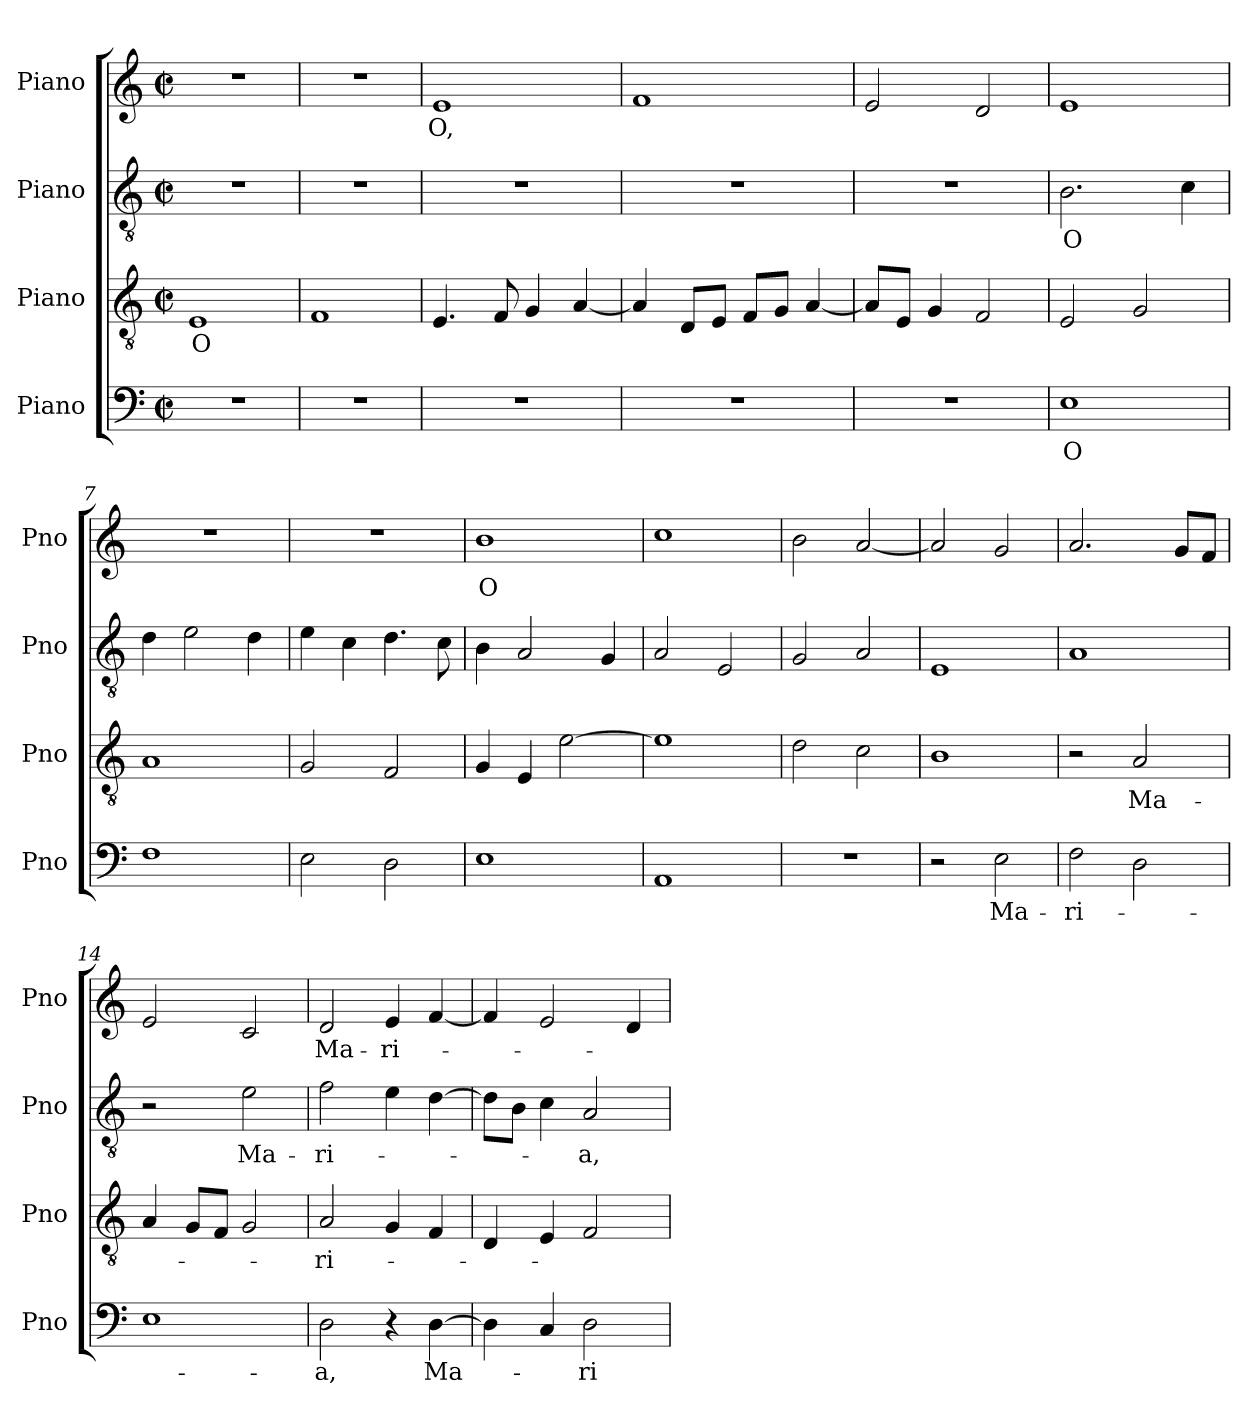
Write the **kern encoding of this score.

**kern	**text	**kern	**text	**kern	**text	**kern	**text
*part4	*part4	*part3	*part3	*part2	*part2	*part1	*part1
*staff4	*staff4	*staff3	*staff3	*staff2	*staff2	*staff1	*staff1
*I"Piano	*	*I"Piano	*	*I"Piano	*	*I"Piano	*
*I'Pno	*	*I'Pno	*	*I'Pno	*	*I'Pno	*
*clefF4	*	*clefGv2	*	*clefGv2	*	*clefG2	*
*k[]	*	*k[]	*	*k[]	*	*k[]	*
*M2/2	*	*M2/2	*	*M2/2	*	*M2/2	*
*met(c|)	*	*met(c|)	*	*met(c|)	*	*met(c|)	*
=1	=1	=1	=1	=1	=1	=1	=1
!	!	!	!LO:LY:b	!	!	!	!
1r	.	1E	O	1r	.	1r	.
=2	=2	=2	=2	=2	=2	=2	=2
1r	.	1F	.	1r	.	1r	.
=3	=3	=3	=3	=3	=3	=3	=3
!	!	!	!	!	!	!	!LO:LY:b
1r	.	4.E/	.	1r	.	1e	O,
.	.	8F/	.	.	.	.	.
.	.	4G/	.	.	.	.	.
.	.	[4A/	.	.	.	.	.
=4	=4	=4	=4	=4	=4	=4	=4
1r	.	4A/]	.	1r	.	1f	.
.	.	8D/L	.	.	.	.	.
.	.	8E/J	.	.	.	.	.
.	.	8F/L	.	.	.	.	.
.	.	8G/J	.	.	.	.	.
.	.	[4A/	.	.	.	.	.
=5	=5	=5	=5	=5	=5	=5	=5
1r	.	8A/L]	.	1r	.	2e/	.
.	.	8E/J	.	.	.	.	.
.	.	4G/	.	.	.	.	.
.	.	2F/	.	.	.	2d/	.
!!LO:LB:g=z
=6	=6	=6	=6	=6	=6	=6	=6
!	!LO:LY:b	!	!	!	!LO:LY:b	!	!
1E	O	2E/	.	2.B\	O	1e	.
.	.	2G/	.	.	.	.	.
.	.	.	.	4c\	.	.	.
=7	=7	=7	=7	=7	=7	=7	=7
1F	.	1A	.	4d\	.	1r	.
.	.	.	.	2e\	.	.	.
.	.	.	.	4d\	.	.	.
=8	=8	=8	=8	=8	=8	=8	=8
2E\	.	2G/	.	4e\	.	1r	.
.	.	.	.	4c\	.	.	.
2D\	.	2F/	.	4.d\	.	.	.
.	.	.	.	8c\	.	.	.
=9	=9	=9	=9	=9	=9	=9	=9
!	!	!	!	!	!	!	!LO:LY:b
1E	.	4G/	.	4B\	.	1b	O
.	.	4E/	.	2A/	.	.	.
.	.	[2e\	.	.	.	.	.
.	.	.	.	4G/	.	.	.
=10	=10	=10	=10	=10	=10	=10	=10
1AA	.	1e]	.	2A/	.	1cc	.
.	.	.	.	2E/	.	.	.
=11	=11	=11	=11	=11	=11	=11	=11
1r	.	2d\	.	2G/	.	2b\	.
.	.	2c\	.	2A/	.	[2a/	.
!!LO:LB:g=z
=12	=12	=12	=12	=12	=12	=12	=12
2r	.	1B	.	1E	.	2a/]	.
!	!LO:LY:b	!	!	!	!	!	!
2E\	Ma-	.	.	.	.	2g/	.
=13	=13	=13	=13	=13	=13	=13	=13
!	!LO:LY:b	!	!	!	!	!	!
2F\	-ri-	2r	.	1A	.	2.a/	.
!	!	!	!LO:LY:b	!	!	!	!
2D\	.	2A/	Ma-	.	.	.	.
.	.	.	.	.	.	8g/L	.
.	.	.	.	.	.	8f/J	.
=14	=14	=14	=14	=14	=14	=14	=14
1E	.	4A/	.	2r	.	2e/	.
.	.	8G/L	.	.	.	.	.
.	.	8F/J	.	.	.	.	.
!	!	!	!	!	!LO:LY:b	!	!
.	.	2G/	.	2e\	-Ma-	2c/	.
=15	=15	=15	=15	=15	=15	=15	=15
!	!LO:LY:b	!	!LO:LY:b	!	!LO:LY:b	!	!LO:LY:b
2D\	-a,	2A/	-ri-	2f\	-ri-	2d/	Ma-
!	!	!	!	!	!	!	!LO:LY:b
4r	.	4G/	.	4e\	.	4e/	-ri-
!	!LO:LY:b	!	!	!	!	!	!
[4D\	Ma-	4F/	.	[4d\	.	[4f/	.
=16	=16	=16	=16	=16	=16	=16	=16
4D\]	.	4D/	.	8d\L]	.	4f/]	.
.	.	.	.	8B\J	.	.	.
4C/	.	4E/	.	4c\	.	2e/	.
!	!LO:LY:b	!	!	!	!LO:LY:b	!	!
2D\	-ri-	2F/	.	2A/	-a,	.	.
.	.	.	.	.	.	4d/	.
=	=	=	=	=	=	=	=
*-	*-	*-	*-	*-	*-	*-	*-
